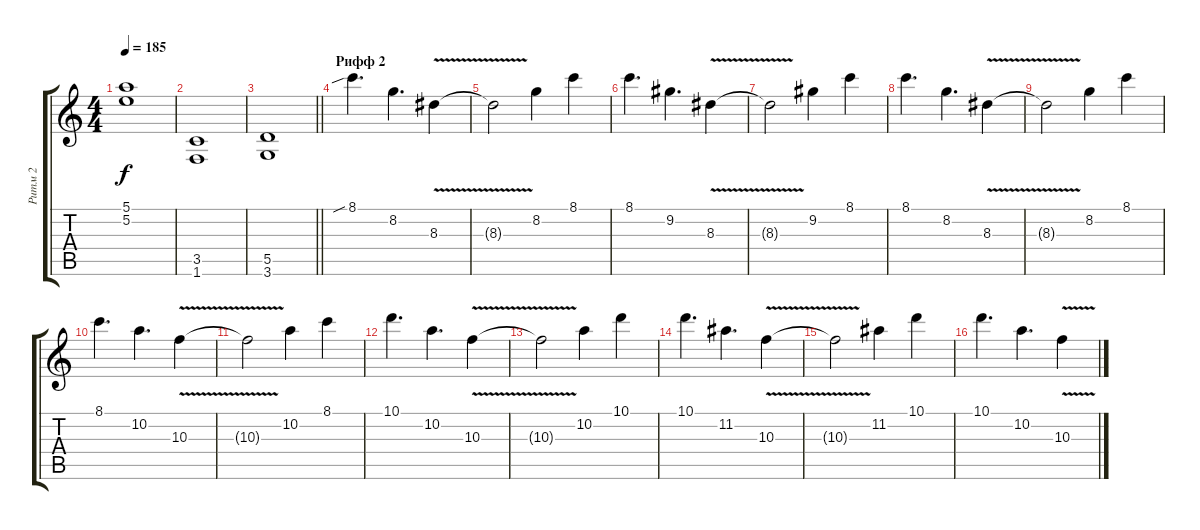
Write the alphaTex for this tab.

\track ("Ритм 2" "Ритм 2") {instrument distortionguitar}
\staff {score tabs}
\tuning (E4 B3 G3 D3 A2 E2) {hide}
\ts (4 4)
\tempo 185
\clef g2
\ks c
(5.1{t} 5.2{t}).1{dy f} |
(3.5 1.6).1 |
\barLineRight lightlight
(5.5 3.6).1 |
\section ("" "Рифф 2")
8.1{sib}.4{d} 8.2.4{d} 8.3{v}.4 |
8.3{t}.2 8.2.4 8.1.4 |
8.1.4{d} 9.2.4{d} 8.3{v}.4 |
8.3{t}.2 9.2.4 8.1.4 |
8.1.4{d} 8.2.4{d} 8.3{v}.4 |
8.3{t}.2 8.2.4 8.1.4 |
8.1.4{d} 10.2.4{d} 10.3{v}.4 |
10.3{t}.2 10.2.4 8.1.4 |
10.1.4{d} 10.2.4{d} 10.3{v}.4 |
10.3{t}.2 10.2.4 10.1.4 |
10.1.4{d} 11.2.4{d} 10.3{v}.4 |
10.3{t}.2 11.2.4 10.1.4 |
10.1.4{d} 10.2.4{d} 10.3{v}.4
